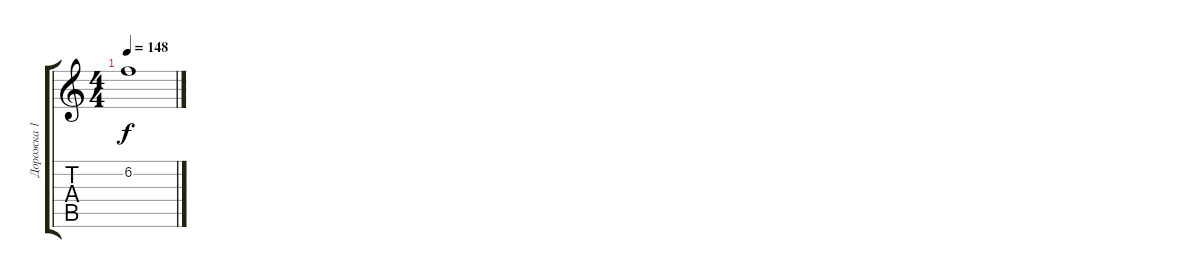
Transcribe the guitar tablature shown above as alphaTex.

\track ("Дорожка 1" "Дорожка 1") {instrument overdrivenguitar}
\staff {score tabs}
\tuning (E4 B3 G3 D3 A2 E2) {hide}
\ts (4 4)
\tempo 148
\clef g2
\ks c
6.2{t}.1{dy f}
